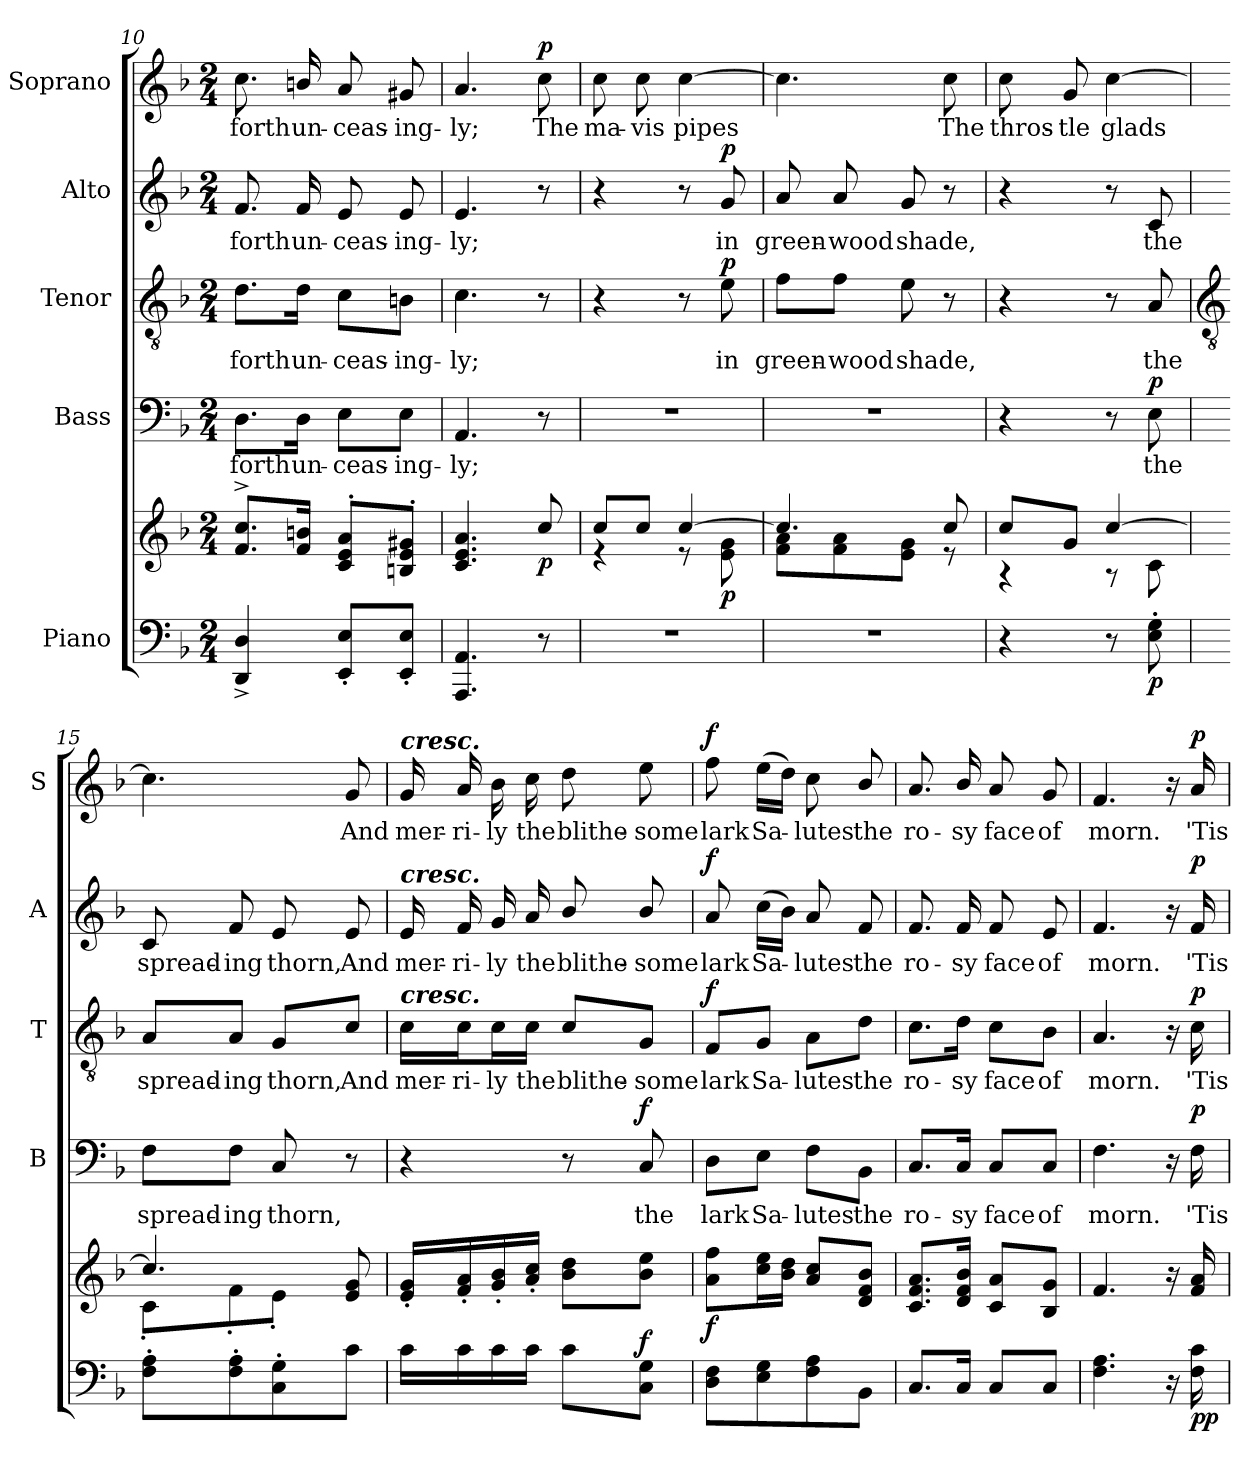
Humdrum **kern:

**kern	**kern	**dynam	**kern	**text	**dynam	**kern	**text	**dynam	**kern	**text	**dynam	**kern	**text	**dynam
*part5	*part5	*part5	*part4	*part4	*part4	*part3	*part3	*part3	*part2	*part2	*part2	*part1	*part1	*part1
*staff6	*staff5	*staff5/6	*staff4	*staff4	*staff4	*staff3	*staff3	*staff3	*staff2	*staff2	*staff2	*staff1	*staff1	*staff1
*I"Piano	*	*	*I"Bass	*	*	*I"Tenor	*	*	*I"Alto	*	*	*I"Soprano	*	*
*	*	*	*I'B	*	*	*I'T	*	*	*I'A	*	*	*I'S	*	*
!!LO:LB:g=z
*clefF4	*clefG2	*	*clefF4	*	*	*clefGv2	*	*	*clefG2	*	*	*clefG2	*	*
*k[b-]	*k[b-]	*	*k[b-]	*	*	*k[b-]	*	*	*k[b-]	*	*	*k[b-]	*	*
*F:	*F:	*	*F:	*	*	*F:	*	*	*F:	*	*	*F:	*	*
*M2/4	*M2/4	*	*M2/4	*	*	*M2/4	*	*	*M2/4	*	*	*M2/4	*	*
=10	=10	=10	=10	=10	=10	=10	=10	=10	=10	=10	=10	=10	=10	=10
*	*^	*	*	*	*	*	*	*	*	*	*	*	*	*
!	!	!LO:N:vis=1	!	!	!LO:LY:b	!	!	!LO:LY:b	!	!	!LO:LY:b	!	!	!LO:LY:b	!
4DD^ 4D^	8.f/^ 8.cc/^L	2ryy	.	8.D\L	forth	.	8.d\L	forth	.	8.f	forth	.	8.cc	forth	.
!	!	!	!	!	!LO:LY:b	!	!	!LO:LY:b	!	!	!LO:LY:b	!	!	!LO:LY:b	!
.	16f/ 16bn/J	.	.	16D\Jk	un-	.	16d\Jk	un-	.	16f	un-	.	16bn/	un-	.
!	!	!	!	!	!LO:LY:b	!	!	!LO:LY:b	!	!	!LO:LY:b	!	!	!LO:LY:b	!
8EE' 8E'L	8c/' 8e/' 8a/'L	.	.	8E\L	-ceas-	.	8c\L	-ceas-	.	8e	-ceas-	.	8a	-ceas-	.
!	!	!	!	!	!LO:LY:b	!	!	!LO:LY:b	!	!	!LO:LY:b	!	!	!LO:LY:b	!
8EE' 8E'J	8Bn/' 8e/' 8g#X/'J	.	.	8E\J	-ing-	.	8Bn\J	-ing-	.	8e	-ing-	.	8g#X	-ing-	.
=11	=11	=11	=11	=11	=11	=11	=11	=11	=11	=11	=11	=11	=11	=11	=11
!	!	!LO:N:vis=1	!	!	!LO:LY:b	!	!	!LO:LY:b	!	!	!LO:LY:b	!	!	!LO:LY:b	!
4.AAA 4.AA	4.c/ 4.e/ 4.a/	2ryy	.	4.AA	-ly;	.	4.c	-ly;	.	4.e	-ly;	.	4.a	-ly;	.
!	!	!	!LO:DY:b	!	!	!	!	!	!	!	!	!	!	!LO:LY:b	!LO:DY:b
8r	8cc/	.	p	8r	.	.	8r	.	.	8r	.	.	8cc	The	p
=12	=12	=12	=12	=12	=12	=12	=12	=12	=12	=12	=12	=12	=12	=12	=12
!LO:N:vis=1	!	!	!	!LO:N:vis=1	!	!	!	!	!	!	!	!	!	!LO:LY:b	!
2r	8cc/L	4r	.	2r	.	.	4r	.	.	4r	.	.	8cc	ma-	.
!	!	!	!	!	!	!	!	!	!	!	!	!	!	!LO:LY:b	!
.	8cc/J	.	.	.	.	.	.	.	.	.	.	.	8cc	-vis	.
!	!	!	!	!	!	!	!	!	!	!	!	!	!	!LO:LY:b	!
.	[4cc/	8r	.	.	.	.	8r	.	.	8r	.	.	[4cc	pipes	.
!	!	!	!LO:DY:b	!	!	!	!	!LO:LY:b	!LO:DY:b	!	!LO:LY:b	!LO:DY:b	!	!	!
.	.	8e\ 8g\	p	.	.	.	8e	in	p	8g	in	p	.	.	.
=13	=13	=13	=13	=13	=13	=13	=13	=13	=13	=13	=13	=13	=13	=13	=13
!LO:N:vis=1	!	!	!	!LO:N:vis=1	!	!	!	!LO:LY:b	!	!	!LO:LY:b	!	!	!	!
2r	4.cc/]	8f\ 8a\L	.	2r	.	.	8f\L	green-	.	8a	green-	.	4.cc]	.	.
!	!	!	!	!	!	!	!	!LO:LY:b	!	!	!LO:LY:b	!	!	!	!
.	.	8f\ 8a\	.	.	.	.	8f\J	-wood	.	8a	-wood	.	.	.	.
!	!	!	!	!	!	!	!	!LO:LY:b	!	!	!LO:LY:b	!	!	!	!
.	.	8e\ 8g\J	.	.	.	.	8e	shade,	.	8g	shade,	.	.	.	.
!	!	!	!	!	!	!	!	!	!	!	!	!	!	!LO:LY:b	!
.	8cc/	8r	.	.	.	.	8r	.	.	8r	.	.	8cc	The	.
=14	=14	=14	=14	=14	=14	=14	=14	=14	=14	=14	=14	=14	=14	=14	=14
!	!	!	!	!	!	!	!	!	!	!	!	!	!	!LO:LY:b	!
4r	8cc/L	4r	.	4r	.	.	4r	.	.	4r	.	.	8cc	thros-	.
!	!	!	!	!	!	!	!	!	!	!	!	!	!	!LO:LY:b	!
.	8g/J	.	.	.	.	.	.	.	.	.	.	.	8g	-tle	.
!	!	!	!	!	!	!	!	!	!	!	!	!	!	!LO:LY:b	!
8r	[4cc/	8r	.	8r	.	.	8r	.	.	8r	.	.	[4cc	glads	.
!	!	!	!LO:DY:b=2	!	!LO:LY:b	!LO:DY:b	!	!LO:LY:b	!	!	!LO:LY:b	!	!	!	!
8E' 8G'	.	8c\	p	8E	the	p	8A	the	.	8c	the	.	.	.	.
!!LO:LB:g=z
=15	=15	=15	=15	=15	=15	=15	=15	=15	=15	=15	=15	=15	=15	=15	=15
*	*	*	*	*	*	*	*clefGv2	*	*	*	*	*	*	*	*
!	!	!	!	!	!LO:LY:b	!	!	!LO:LY:b	!	!	!LO:LY:b	!	!	!	!
8F' 8A'L	4.cc/]	8c'\L	.	8F\L	spread-	.	8A/L	spread-	.	8c	spread-	.	4.cc]	.	.
!	!	!	!	!	!LO:LY:b	!	!	!LO:LY:b	!	!	!LO:LY:b	!	!	!	!
8F' 8A'	.	8f'\	.	8F\J	-ing	.	8A/J	-ing	.	8f	-ing	.	.	.	.
!	!	!	!	!	!LO:LY:b	!	!	!LO:LY:b	!	!	!LO:LY:b	!	!	!	!
8C' 8G'	.	8e'\J	.	8C	thorn,	.	8G/L	thorn,	.	8e	thorn,	.	.	.	.
!	!	!	!	!	!	!	!	!LO:LY:b	!	!	!LO:LY:b	!	!	!LO:LY:b	!
8cJ	8e 8g	8ryy	.	8r	.	.	8c/J	And	.	8e	And	.	8g	And	.
=16	=16	=16	=16	=16	=16	=16	=16	=16	=16	=16	=16	=16	=16	=16	=16
!	!	!	!	!	!	!	!	!	!	!	!	!	!LO:TX:a:Bi:t=cresc.	!	!
!	!	!	!	!	!	!	!	!	!	!LO:TX:a:Bi:t=cresc.	!	!	!	!	!
!	!	!	!	!	!	!	!LO:TX:a:Bi:t=cresc.	!	!	!	!	!	!	!	!
!	!LO:TX:b:Bi:t=cresc.	!	!	!	!	!	!	!	!	!	!	!	!	!	!
!	!	!	!	!	!	!	!	!LO:LY:b	!	!	!LO:LY:b	!	!	!LO:LY:b	!
*	*v	*v	*	*	*	*	*	*	*	*	*	*	*	*	*
16cLL	16e' 16g'LL	.	4r	.	.	16c\LL	mer-	.	16e	mer-	.	16g	mer-	.
!	!	!	!	!	!	!	!LO:LY:b	!	!	!LO:LY:b	!	!	!LO:LY:b	!
16c	16f' 16a'	.	.	.	.	16c\J	-ri-	.	16f	-ri-	.	16a	-ri-	.
!	!	!	!	!	!	!	!LO:LY:b	!	!	!LO:LY:b	!	!	!LO:LY:b	!
16c	16g' 16b-'	.	.	.	.	16c\L	-ly	.	16g	-ly	.	16b-	-ly	.
!	!	!	!	!	!	!	!LO:LY:b	!	!	!LO:LY:b	!	!	!LO:LY:b	!
16cJJ	16a' 16cc'JJ	.	.	.	.	16c\JJ	the	.	16a	the	.	16cc	the	.
!	!	!	!	!	!	!	!LO:LY:b	!	!	!LO:LY:b	!	!	!LO:LY:b	!
8cL	8b- 8ddL	.	8r	.	.	8c/L	blithe-	.	8b-/	blithe-	.	8dd	blithe-	.
!	!	!LO:DY:a=2	!	!LO:LY:b	!LO:DY:b	!	!LO:LY:b	!	!	!LO:LY:b	!	!	!LO:LY:b	!
8C 8GJ	8b- 8eeJ	f	8C	the	f	8G/J	-some	.	8b-/	-some	.	8ee	-some	.
=17	=17	=17	=17	=17	=17	=17	=17	=17	=17	=17	=17	=17	=17	=17
!	!	!LO:DY:b	!	!LO:LY:b	!	!	!LO:LY:b	!LO:DY:b	!	!LO:LY:b	!LO:DY:b	!	!LO:LY:b	!LO:DY:b
8D 8FL	8a 8ffL	f	8D\L	lark	.	8F/L	lark	f	8a	lark	f	8ff	lark	f
!	!	!	!	!LO:LY:b	!	!	!LO:LY:b	!	!	!LO:LY:b	!	!	!LO:LY:b	!
8E 8G	16cc 16eeL	.	8E\J	Sa-	.	8G/J	Sa-	.	(>16ccLL	Sa-	.	(>16eeLL	Sa-	.
.	16b- 16ddJJ	.	.	.	.	.	.	.	16b-JJ)	.	.	16ddJJ)	.	.
!	!	!	!	!LO:LY:b	!	!	!LO:LY:b	!	!	!LO:LY:b	!	!	!LO:LY:b	!
8F 8A	8a 8ccL	.	8F\L	-lutes	.	8A\L	-lutes	.	8a	lutes	.	8cc	lutes	.
!	!	!	!	!LO:LY:b	!	!	!LO:LY:b	!	!	!LO:LY:b	!	!	!LO:LY:b	!
8BB-J	8d 8f 8b-J	.	8BB-\J	the	.	8d\J	the	.	8f	the	.	8b-/	the	.
=18	=18	=18	=18	=18	=18	=18	=18	=18	=18	=18	=18	=18	=18	=18
!	!	!	!	!LO:LY:b	!	!	!LO:LY:b	!	!	!LO:LY:b	!	!	!LO:LY:b	!
8.CL	8.c 8.f 8.aL	.	8.C/L	ro-	.	8.c\L	ro-	.	8.f	ro-	.	8.a	ro-	.
!	!	!	!	!LO:LY:b	!	!	!LO:LY:b	!	!	!LO:LY:b	!	!	!LO:LY:b	!
16CJ	16d 16f 16b-J	.	16C/Jk	-sy	.	16d\Jk	-sy	.	16f	-sy	.	16b-/	-sy	.
!	!	!	!	!LO:LY:b	!	!	!LO:LY:b	!	!	!LO:LY:b	!	!	!LO:LY:b	!
8CL	8c 8aL	.	8C/L	face	.	8c\L	face	.	8f	face	.	8a	face	.
!	!	!	!	!LO:LY:b	!	!	!LO:LY:b	!	!	!LO:LY:b	!	!	!LO:LY:b	!
8CJ	8B- 8gJ	.	8C/J	of	.	8B-\J	of	.	8e	of	.	8g	of	.
=19	=19	=19	=19	=19	=19	=19	=19	=19	=19	=19	=19	=19	=19	=19
!	!	!	!	!LO:LY:b	!	!	!LO:LY:b	!	!	!LO:LY:b	!	!	!LO:LY:b	!
4.F 4.A	4.f	.	4.F	morn.	.	4.A	morn.	.	4.f	morn.	.	4.f	morn.	.
16r	16r	.	16r	.	.	16r	.	.	16r	.	.	16r	.	.
!	!	!LO:DY:b=2	!	!LO:LY:b	!	!	!LO:LY:b	!	!	!LO:LY:b	!	!	!LO:LY:b	!
!	!	!LO:DY:n=1:b	!	!	!LO:DY:b	!	!	!LO:DY:b	!	!	!LO:DY:b	!	!	!LO:DY:b
16F 16c	16f 16a	p p	16F	'Tis	p	16c	'Tis	p	16f	'Tis	p	16a	'Tis	p
=	=	=	=	=	=	=	=	=	=	=	=	=	=	=
*-	*-	*-	*-	*-	*-	*-	*-	*-	*-	*-	*-	*-	*-	*-
